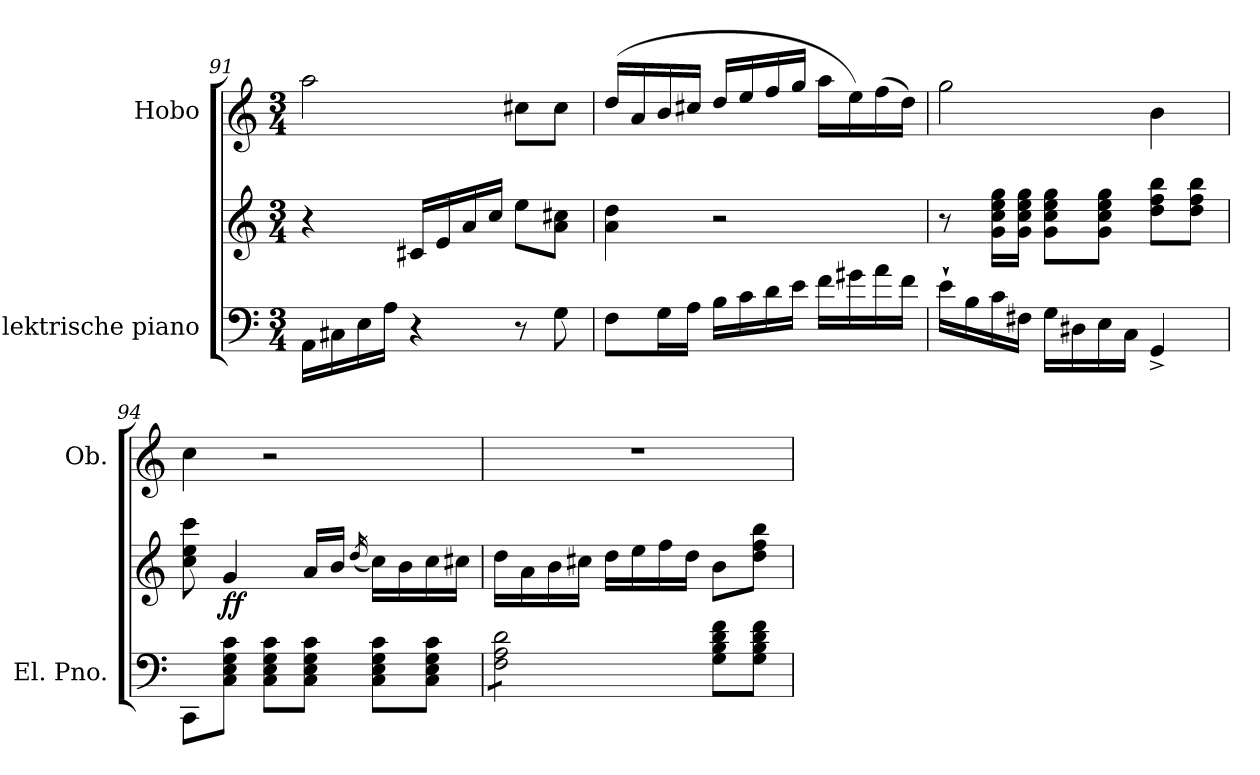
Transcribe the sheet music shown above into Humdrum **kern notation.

**kern	**kern	**dynam	**kern
*part2	*part2	*part2	*part1
*staff3	*staff2	*staff2/3	*staff1
*I"Elektrische piano	*	*	*I"Hobo
*I'El. Pno.	*	*	*I'Ob.
*clefF4	*clefG2	*	*clefG2
*k[]	*k[]	*	*k[]
*M3/4	*M3/4	*	*M3/4
=91	=91	=91	=91
16AA\LL	4r	.	2aa\
16C#X\	.	.	.
16E\	.	.	.
16A\JJ	.	.	.
4r	16c#X/LL	.	.
.	16e/	.	.
.	16a/	.	.
.	16cc/JJ	.	.
8r	8ee\L	.	8cc#X\L
8G\	8a\ 8cc#X\J	.	8cc#\J
=92	=92	=92	=92
8F\L	4a\ 4dd\	.	(16dd/LL
.	.	.	16a/
16G\L	.	.	16b/
16A\JJ	.	.	16cc#X/JJ
16B\LL	2r	.	16dd/LL
16c\	.	.	16ee/
16d\	.	.	16ff/
16e\JJ	.	.	16gg/JJ
16f\LL	.	.	16aa\LL
16g#X\	.	.	16ee\)
16a\	.	.	(16ff\
16f\JJ	.	.	16dd\JJ)
!!LO:LB:g=z
=93	=93	=93	=93
16e`\LL	8r	.	2gg\
16B\	.	.	.
16c\	16g\ 16cc\ 16ee\ 16gg\LL	.	.
16F#X\JJ	16g\ 16cc\ 16ee\ 16gg\JJ	.	.
16G\LL	8g\ 8cc\ 8ee\ 8gg\L	.	.
16D#X\	.	.	.
16E\	8g\ 8cc\ 8ee\ 8gg\J	.	.
16C\JJ	.	.	.
4GG^/	8dd\ 8ff\ 8bb\L	.	4b\
.	8dd\ 8ff\ 8bb\J	.	.
=94	=94	=94	=94
8CC\L	8cc\ 8ee\ 8ccc\	.	4cc\
!	!	!LO:DY:b	!
8C\ 8E\ 8G\ 8c\J	4g/	ff	.
8C\ 8E\ 8G\ 8c\L	.	.	2r
8C\ 8E\ 8G\ 8c\J	16a/LL	.	.
.	16b/JJ	.	.
.	(16qdd/	.	.
8C\ 8E\ 8G\ 8c\L	16cc\LL)	.	.
.	16b\	.	.
8C\ 8E\ 8G\ 8c\J	16cc\	.	.
.	16cc#X\JJ	.	.
=95	=95	=95	=95
*tremolo	*	*	*
8F\ 8A\ 8d\L	16dd\LL	.	2.r
.	16a\	.	.
8F\ 8A\ 8d\	16b\	.	.
.	16cc#X\JJ	.	.
8F\ 8A\ 8d\	16dd\LL	.	.
.	16ee\	.	.
8F\ 8A\ 8d\J	16ff\	.	.
*Xtremolo	*	*	*
.	16dd\JJ	.	.
8G\ 8B\ 8d\ 8f\L	8b\L	.	.
8G\ 8B\ 8d\ 8f\J	8dd\ 8ff\ 8bb\J	.	.
=	=	=	=
*-	*-	*-	*-
